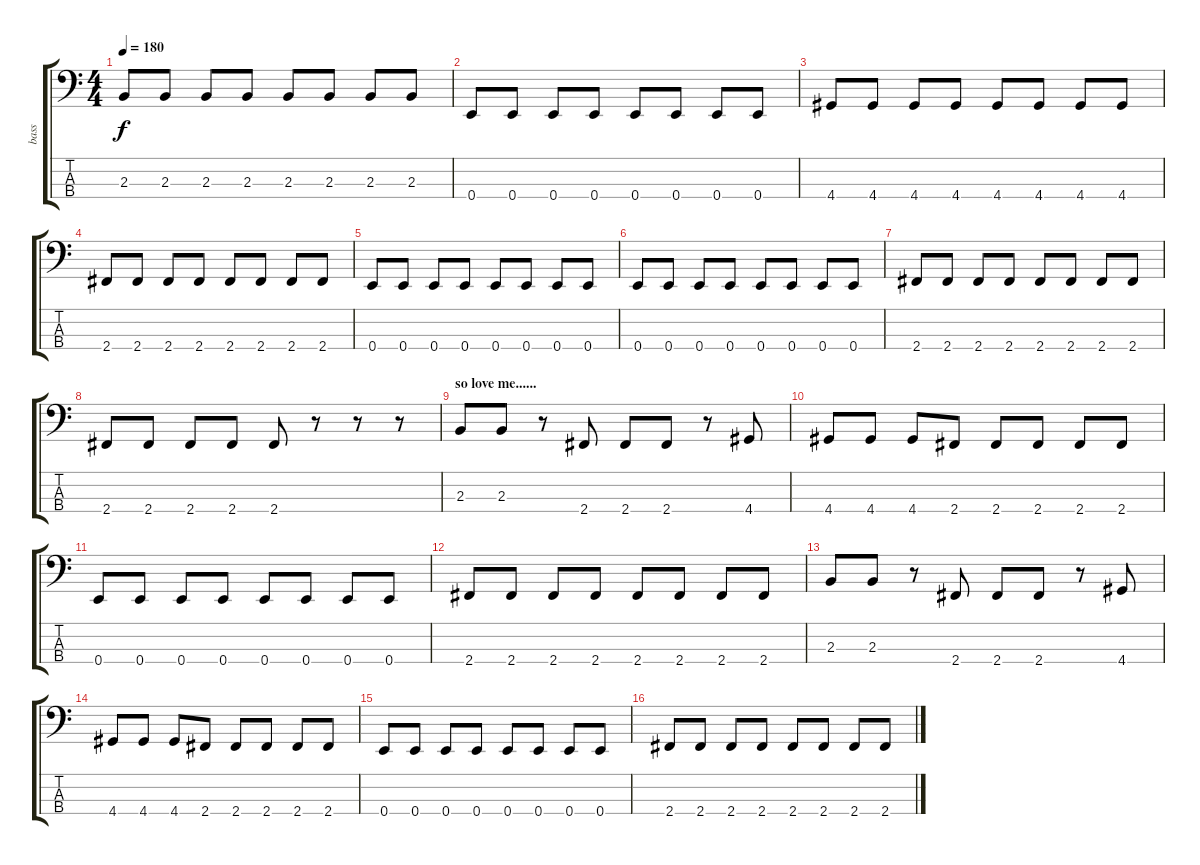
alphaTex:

\track ("bass" "bass") {instrument electricbasspick}
\staff {score tabs}
\tuning (G2 D2 A1 E1) {hide}
\ts (4 4)
\tempo 180
\clef f4
\ks c
2.3.8{dy f} 2.3.8 2.3.8 2.3.8 2.3.8 2.3.8 2.3.8 2.3.8 |
0.4.8 0.4.8 0.4.8 0.4.8 0.4.8 0.4.8 0.4.8 0.4.8 |
4.4.8 4.4.8 4.4.8 4.4.8 4.4.8 4.4.8 4.4.8 4.4.8 |
2.4.8 2.4.8 2.4.8 2.4.8 2.4.8 2.4.8 2.4.8 2.4.8 |
0.4.8 0.4.8 0.4.8 0.4.8 0.4.8 0.4.8 0.4.8 0.4.8 |
0.4.8 0.4.8 0.4.8 0.4.8 0.4.8 0.4.8 0.4.8 0.4.8 |
2.4.8 2.4.8 2.4.8 2.4.8 2.4.8 2.4.8 2.4.8 2.4.8 |
2.4.8 2.4.8 2.4.8 2.4.8 2.4.8 r.8 r.8 r.8 |
\section ("" "so love me......")
2.3.8 2.3.8 r.8 2.4.8 2.4.8 2.4.8 r.8 4.4.8 |
4.4.8 4.4.8 4.4.8 2.4.8 2.4.8 2.4.8 2.4.8 2.4.8 |
0.4.8 0.4.8 0.4.8 0.4.8 0.4.8 0.4.8 0.4.8 0.4.8 |
2.4.8 2.4.8 2.4.8 2.4.8 2.4.8 2.4.8 2.4.8 2.4.8 |
2.3.8 2.3.8 r.8 2.4.8 2.4.8 2.4.8 r.8 4.4.8 |
4.4.8 4.4.8 4.4.8 2.4.8 2.4.8 2.4.8 2.4.8 2.4.8 |
0.4.8 0.4.8 0.4.8 0.4.8 0.4.8 0.4.8 0.4.8 0.4.8 |
2.4.8 2.4.8 2.4.8 2.4.8 2.4.8 2.4.8 2.4.8 2.4.8
